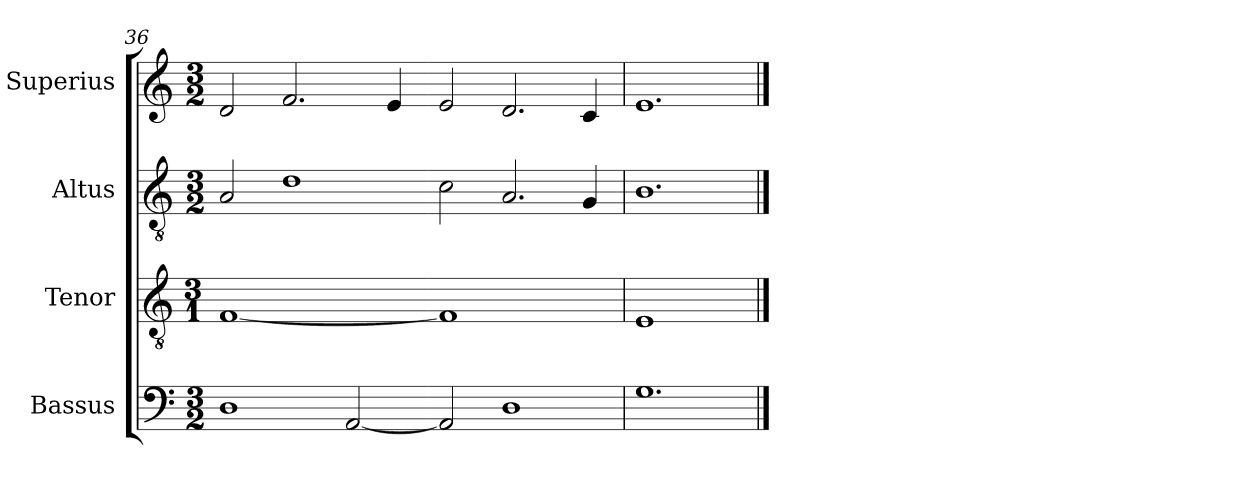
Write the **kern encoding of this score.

**kern	**kern	**kern	**kern
*part4	*part3	*part2	*part1
*staff4	*staff3	*staff2	*staff1
*I"Bassus	*I"Tenor	*I"Altus	*I"Superius
*I'B	*I'T	*I'A	*I'S
*clefF4	*clefGv2	*clefGv2	*clefG2
*k[]	*k[]	*k[]	*k[]
*M3/2	*M3/1	*M3/2	*M3/2
=36	=36	=36	=36
!	!LO:N:vis=1	!	!
1D	[1.F	2A/	2d/
.	.	1d	2.f/
[2AA/	.	.	.
.	.	.	4e/
=37-	=37-	=37-	=37-
!	!LO:N:vis=1	!	!
2AA/]	1.F]	2c\	2e/
1D	.	2.A/	2.d/
.	.	4G/	4c/
=38	=38	=38	=38
!	!LO:N:vis=1	!	!
1.G	1.E	1.B	1.e
==	==	==	==
*-	*-	*-	*-
